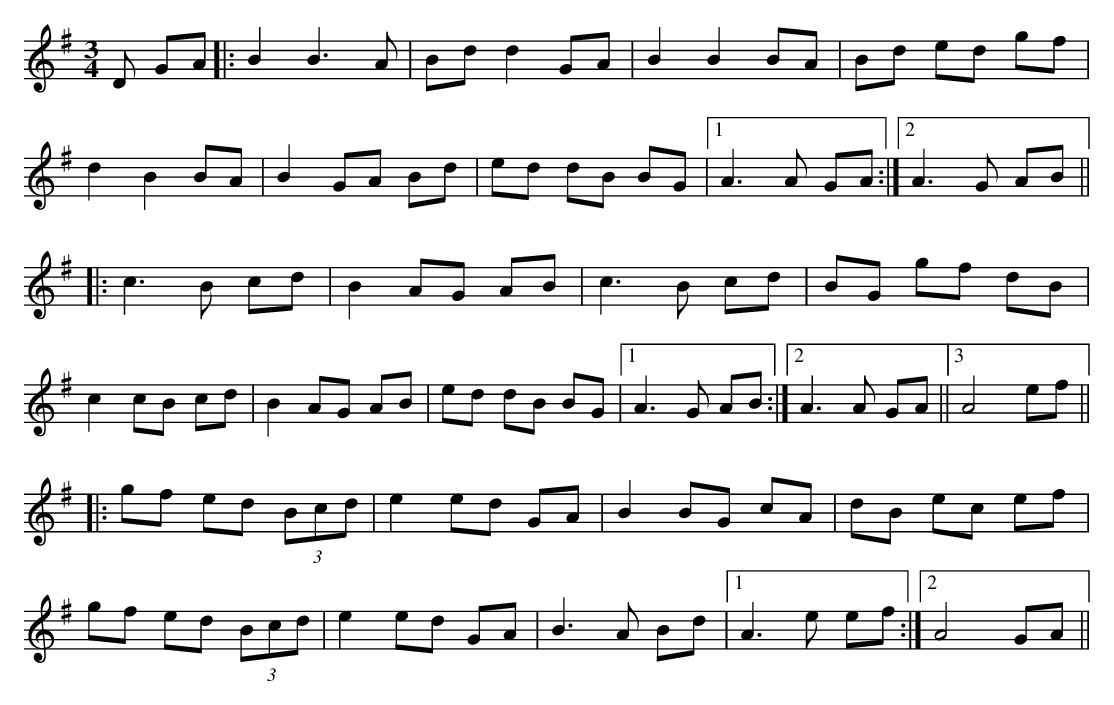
X:1
M:3/4
K:G
D GA|:B2 B3 A|Bd d2 GA|B2 B2 BA|Bd ed gf|
d2 B2 BA|B2 GA Bd|ed dB BG|1 A3 A GA:|2 A3 G AB||
|:c3 B cd|B2 AG AB|c3B cd|BG gf dB|
c2 cB cd|B2 AG AB|ed dB BG|1 A3 G AB:|2 A3 A GA||3 A4 ef||
|:gf ed (3Bcd|e2 ed GA|B2 BG cA|dB ec ef|
gf ed (3Bcd|e2 ed GA|B3A Bd|1 A3 e ef:|2 A4 GA||
